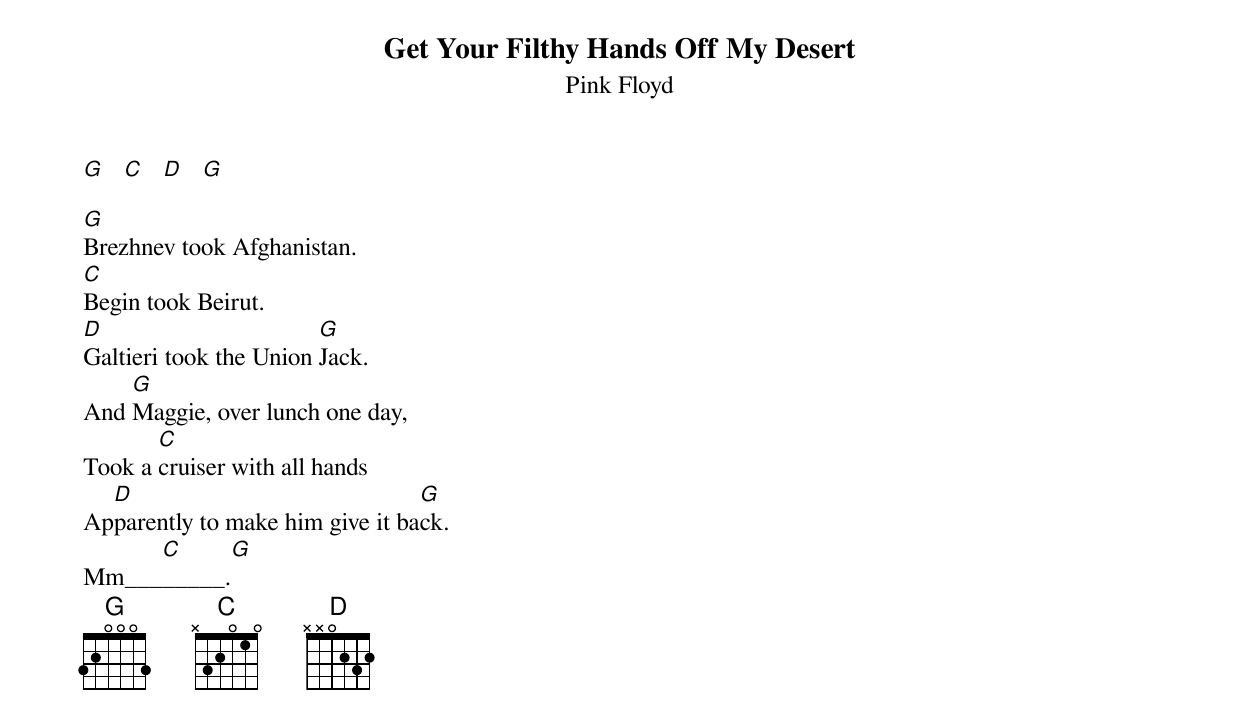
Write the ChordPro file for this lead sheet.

{t:Get Your Filthy Hands Off My Desert}
{st:Pink Floyd}

[G]   [C]   [D]   [G]

[G]Brezhnev took Afghanistan.
[C]Begin took Beirut.
[D]Galtieri took the Union [G]Jack.
And [G]Maggie, over lunch one day,
Took a [C]cruiser with all hands
Ap[D]parently to make him give it ba[G]ck.
Mm___[C]_____.[G]
